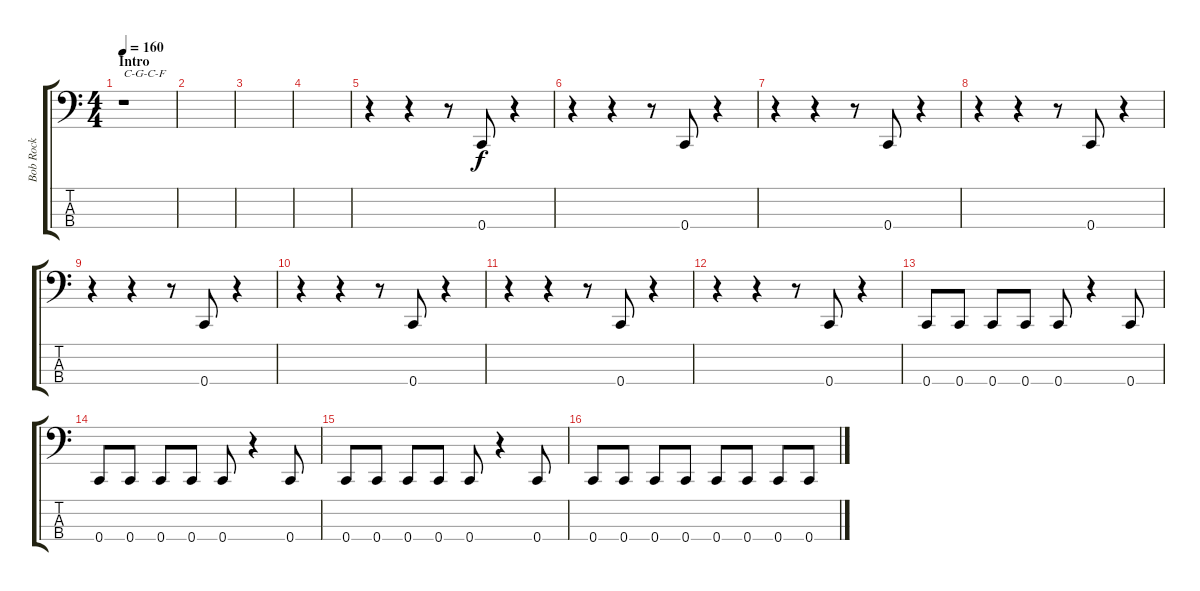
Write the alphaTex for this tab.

\track ("Bob Rock" "Bob Rock") {instrument electricbassfinger}
\staff {score tabs}
\tuning (F2 C2 G1 C1) {hide}
\ts (4 4)
\section ("" "Intro")
\tempo 160
\clef f4
\ks c
r.1{txt "C-G-C-F" dy f instrument electricbassfinger} |
|
|
|
r.4 r.4 r.8 0.4.8 r.4 |
r.4 r.4 r.8 0.4.8 r.4 |
r.4 r.4 r.8 0.4.8 r.4 |
r.4 r.4 r.8 0.4.8 r.4 |
r.4 r.4 r.8 0.4.8 r.4 |
r.4 r.4 r.8 0.4.8 r.4 |
r.4 r.4 r.8 0.4.8 r.4 |
r.4 r.4 r.8 0.4.8 r.4 |
0.4.8 0.4.8 0.4.8 0.4.8 0.4.8 r.4 0.4.8 |
0.4.8 0.4.8 0.4.8 0.4.8 0.4.8 r.4 0.4.8 |
0.4.8 0.4.8 0.4.8 0.4.8 0.4.8 r.4 0.4.8 |
0.4.8 0.4.8 0.4.8 0.4.8 0.4.8 0.4.8 0.4.8 0.4.8
